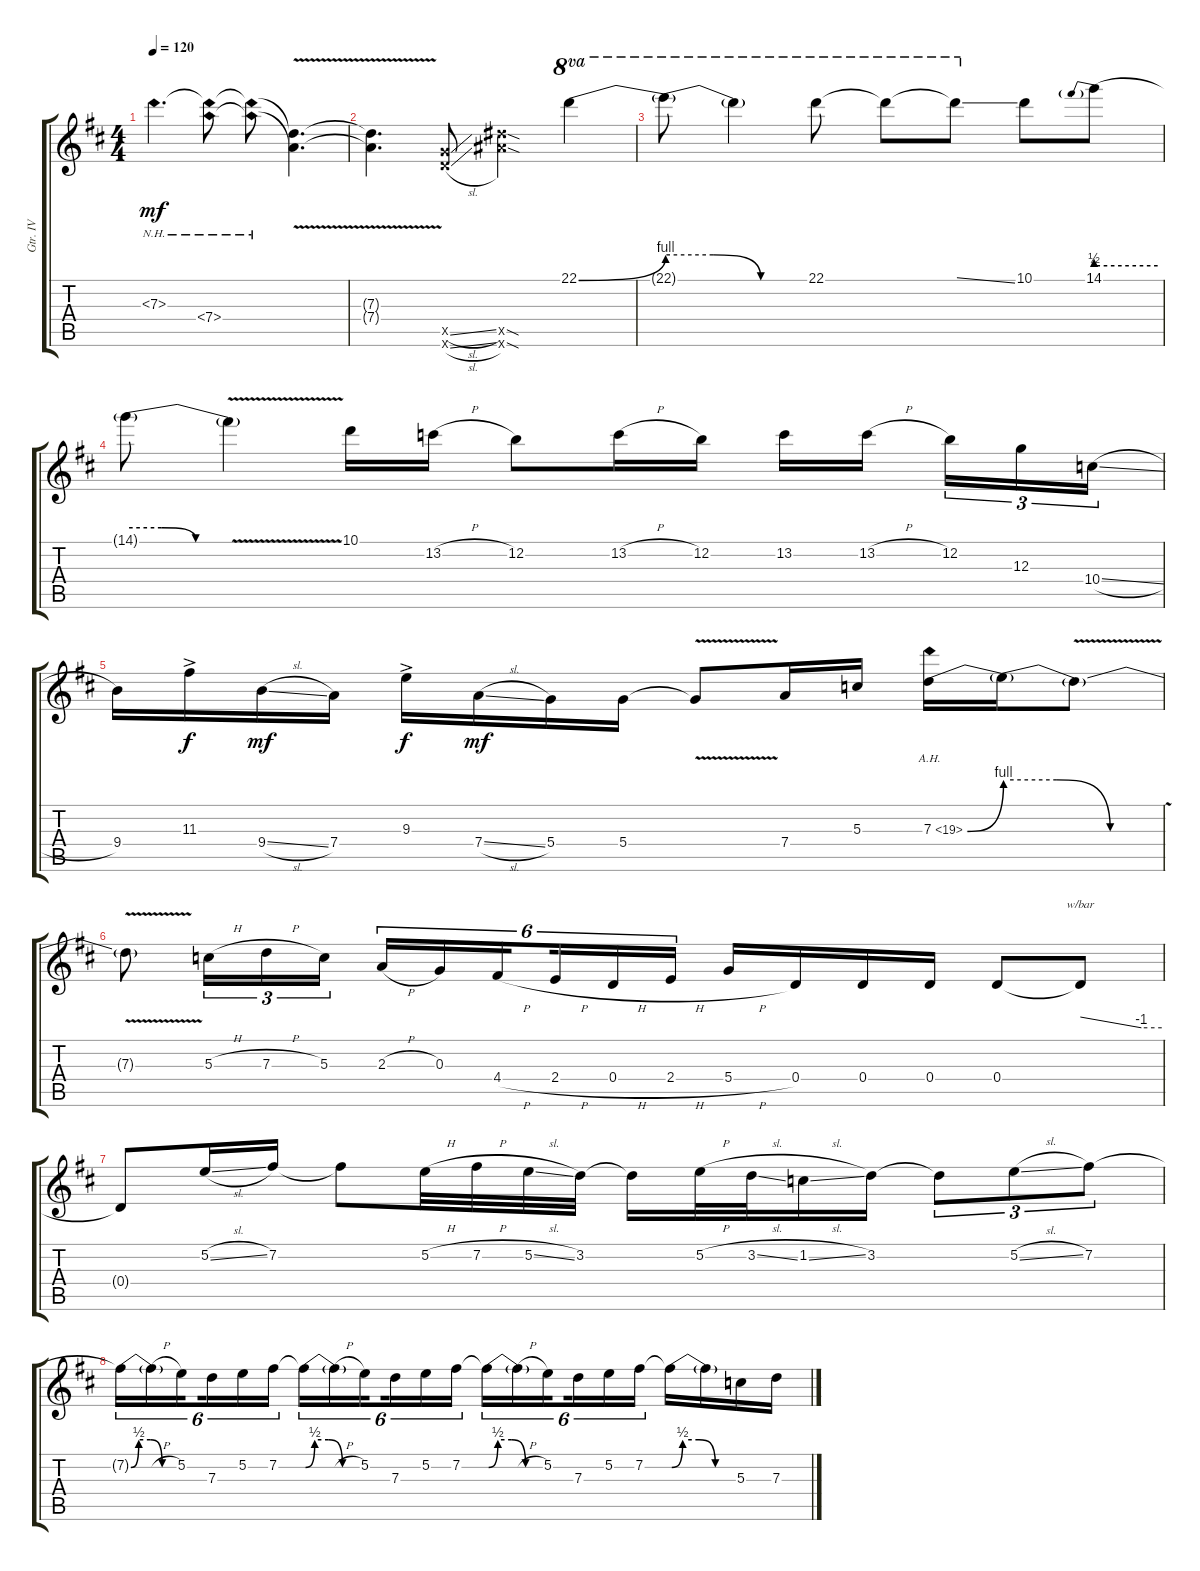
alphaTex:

\track ("Gtr. IV" "Gtr. IV") {instrument distortionguitar}
\staff {score tabs}
\tuning (E4 B3 G3 D3 A2 E2) {hide}
\ts (4 4)
\tempo 120
\clef g2
\ks d
7.3{nh t}.4{d dy mf} (7.3{nh t} 7.4{nh}).8 (7.3{nh t} 7.4{nh t}).8 (7.3{v t} 7.4{v t}).4{d} |
(7.3{v t} 7.4{v t}).4{d} (10.5{sl x} 10.6{sl x}).8 (18.5{sod x} 18.6{sod x}).4 22.1{be (bend 0 0 60 4)}.4{ot 8va} |
22.1{be (custom 0 4 20 4 40 0 60 0) t}.8{ot 8va} 22.1{t}.4{ot 8va} 22.1.8{ot 8va} 22.1{t}.8{ot 8va} 22.1{ss t}.8{ot 8va} 10.1.8 14.1{be (prebend 0 2 60 2)}.8 |
14.1{be (custom 0 2 20 2 40 0 60 0) t}.8 14.1{v t}.4 10.1.16 13.2{h}.16 12.2.8 13.2{h}.16 12.2.16 13.2.16 13.2{h}.16{beam splitsecondary} 12.2.16{tu (3 2)} 12.3.16{tu (3 2)} 10.4{sl}.16{tu (3 2)} |
9.4.16 11.3{ac}.16{dy f} 9.4{sl}.16{dy mf} 7.4.16 9.3{ac}.16{dy f} 7.4{sl}.16{dy mf} 5.4.16 5.4.16 5.4{v t}.8 7.4.16 5.3.16 7.3{be (bend 0 0 60 4) ah 12}.16 7.3{be (custom 0 4 20 4 40 0 60 0) t}.16 7.3{v t}.8 |
7.3{v t}.8 5.3{h}.16{tu (3 2)} 7.3{h}.16{tu (3 2)} 5.3.16{tu (3 2)} 2.3{h}.16{tu (6 4)} 0.3.16{tu (6 4)} 4.4{h}.16{tu (6 4) beam splitsecondary} 2.4{h}.16{tu (6 4)} 0.4{h}.16{tu (6 4)} 2.4{h}.16{tu (6 4)} 5.4{h}.16 0.4.16 0.4.16 0.4.16 0.4.8 0.4{t}.8{tbe (custom default 0 0 45 -4 60 -4)} |
0.4{t}.8 5.2{sl}.16 7.2.16 7.2{t}.8 5.2{h}.32 7.2{h}.32 5.2{sl}.32 3.2.32 3.2{t}.16 5.2{h}.32 3.2{sl}.32 1.2{sl}.16 3.2.16 3.2{t}.8{tu (3 2)} 5.2{sl}.8{tu (3 2)} 7.2.8{tu (3 2)} |
7.2{be (custom 0 0 10 2 25 2 40 0 60 0) t}.16{tu (6 4)} 7.2{h t}.16{tu (6 4)} 5.2.16{tu (6 4) beam splitsecondary} 7.3.16{tu (6 4)} 5.2.16{tu (6 4)} 7.2.16{tu (6 4)} 7.2{be (custom 0 0 10 2 25 2 40 0 60 0) t}.16{tu (6 4)} 7.2{h t}.16{tu (6 4)} 5.2.16{tu (6 4) beam splitsecondary} 7.3.16{tu (6 4)} 5.2.16{tu (6 4)} 7.2.16{tu (6 4)} 7.2{be (custom 0 0 10 2 25 2 40 0 60 0) t}.16{tu (6 4)} 7.2{h t}.16{tu (6 4)} 5.2.16{tu (6 4) beam splitsecondary} 7.3.16{tu (6 4)} 5.2.16{tu (6 4)} 7.2.16{tu (6 4)} 7.2{be (custom 0 0 10 2 25 2 40 0 60 0) t}.16 7.2{t}.16 5.3.16 7.3{sl}.16
